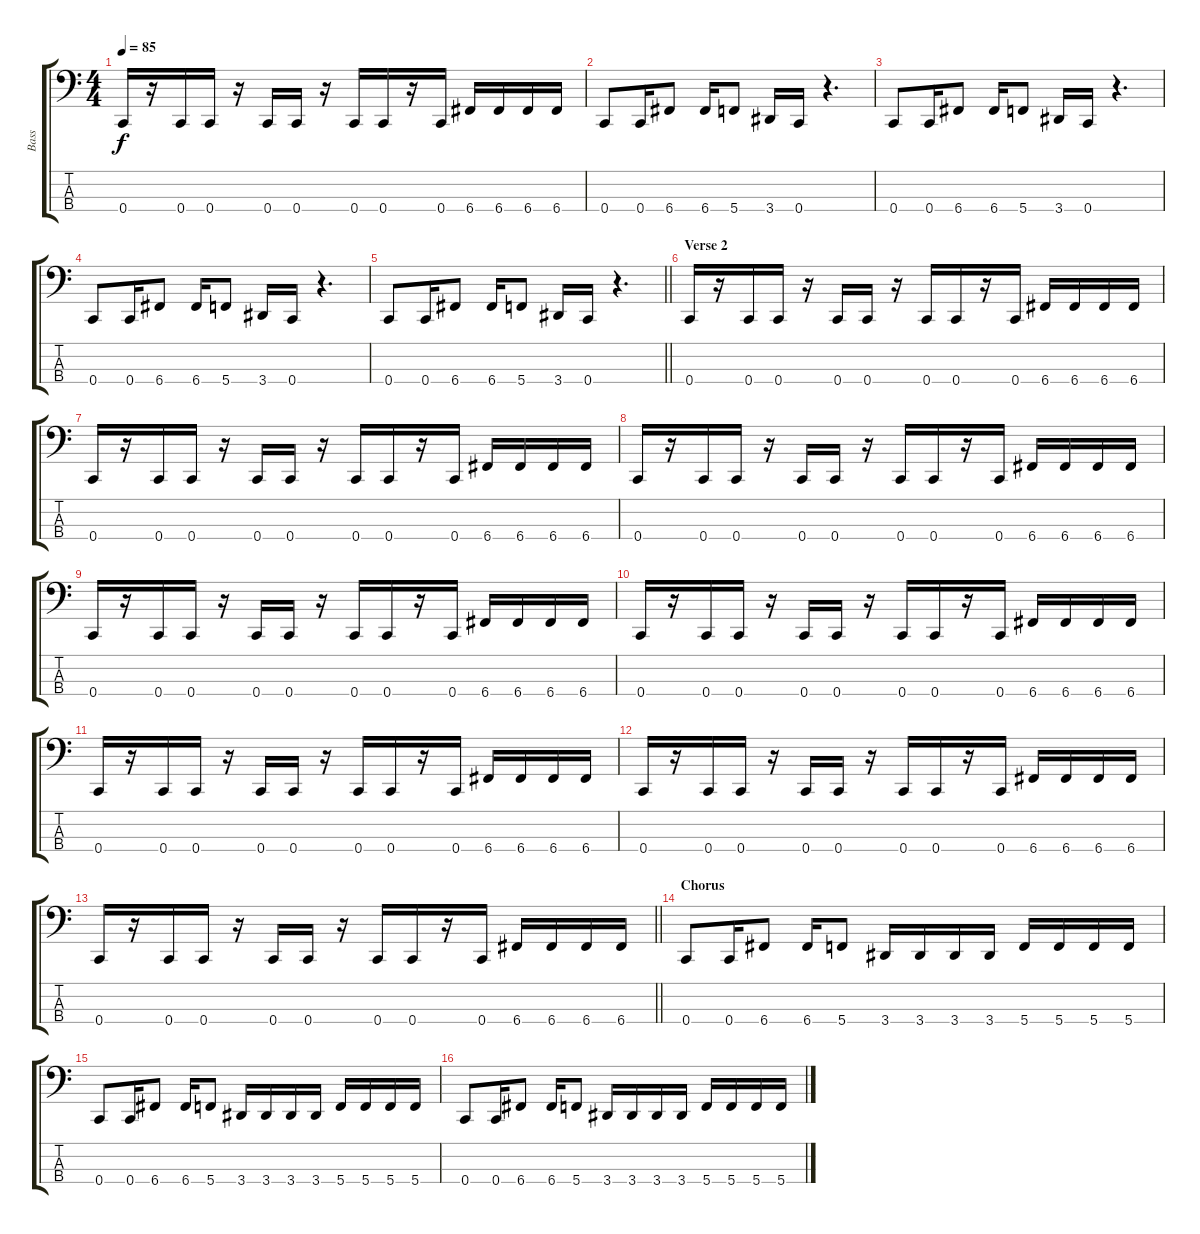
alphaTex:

\track ("Bass" "Bass") {instrument electricbasspick}
\staff {score tabs}
\tuning (F2 C2 G1 C1) {hide}
\ts (4 4)
\tempo 85
\clef f4
\ks c
0.4.16{dy f} r.16 0.4.16 0.4.16 r.16 0.4.16 0.4.16 r.16 0.4.16 0.4.16 r.16 0.4.16 6.4.16 6.4.16 6.4.16 6.4.16 |
0.4.8 0.4.16 6.4.8 6.4.16 5.4.8 3.4.16 0.4.16 r.4{d} |
0.4.8 0.4.16 6.4.8 6.4.16 5.4.8 3.4.16 0.4.16 r.4{d} |
0.4.8 0.4.16 6.4.8 6.4.16 5.4.8 3.4.16 0.4.16 r.4{d} |
\barLineRight lightlight
0.4.8 0.4.16 6.4.8 6.4.16 5.4.8 3.4.16 0.4.16 r.4{d} |
\section ("" "Verse 2")
0.4.16 r.16 0.4.16 0.4.16 r.16 0.4.16 0.4.16 r.16 0.4.16 0.4.16 r.16 0.4.16 6.4.16 6.4.16 6.4.16 6.4.16 |
0.4.16 r.16 0.4.16 0.4.16 r.16 0.4.16 0.4.16 r.16 0.4.16 0.4.16 r.16 0.4.16 6.4.16 6.4.16 6.4.16 6.4.16 |
0.4.16 r.16 0.4.16 0.4.16 r.16 0.4.16 0.4.16 r.16 0.4.16 0.4.16 r.16 0.4.16 6.4.16 6.4.16 6.4.16 6.4.16 |
0.4.16 r.16 0.4.16 0.4.16 r.16 0.4.16 0.4.16 r.16 0.4.16 0.4.16 r.16 0.4.16 6.4.16 6.4.16 6.4.16 6.4.16 |
0.4.16 r.16 0.4.16 0.4.16 r.16 0.4.16 0.4.16 r.16 0.4.16 0.4.16 r.16 0.4.16 6.4.16 6.4.16 6.4.16 6.4.16 |
0.4.16 r.16 0.4.16 0.4.16 r.16 0.4.16 0.4.16 r.16 0.4.16 0.4.16 r.16 0.4.16 6.4.16 6.4.16 6.4.16 6.4.16 |
0.4.16 r.16 0.4.16 0.4.16 r.16 0.4.16 0.4.16 r.16 0.4.16 0.4.16 r.16 0.4.16 6.4.16 6.4.16 6.4.16 6.4.16 |
\barLineRight lightlight
0.4.16 r.16 0.4.16 0.4.16 r.16 0.4.16 0.4.16 r.16 0.4.16 0.4.16 r.16 0.4.16 6.4.16 6.4.16 6.4.16 6.4.16 |
\section ("" "Chorus")
0.4.8 0.4.16 6.4.8 6.4.16 5.4.8 3.4.16 3.4.16 3.4.16 3.4.16 5.4.16 5.4.16 5.4.16 5.4.16 |
0.4.8 0.4.16 6.4.8 6.4.16 5.4.8 3.4.16 3.4.16 3.4.16 3.4.16 5.4.16 5.4.16 5.4.16 5.4.16 |
0.4.8 0.4.16 6.4.8 6.4.16 5.4.8 3.4.16 3.4.16 3.4.16 3.4.16 5.4.16 5.4.16 5.4.16 5.4.16
